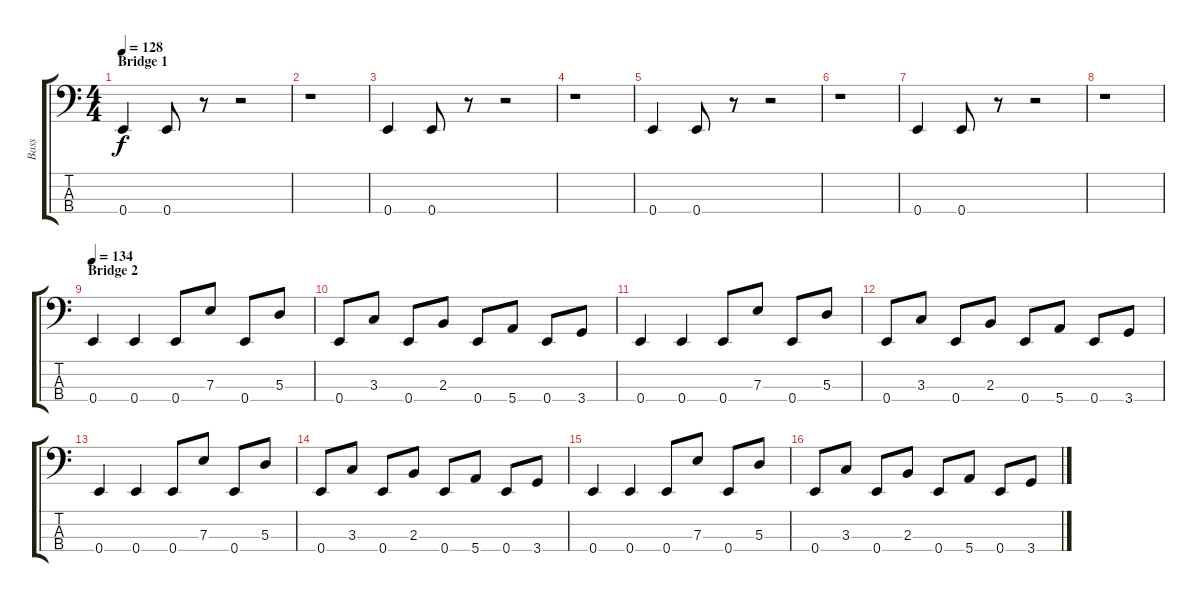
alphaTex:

\track ("Bass" "Bass") {instrument electricbasspick}
\staff {score tabs}
\tuning (G2 D2 A1 E1) {hide}
\ts (4 4)
\section ("" "Bridge 1")
\tempo 128
\clef f4
\ks c
0.4.4{dy f} 0.4.8 r.8 r.2 |
r.1 |
0.4.4 0.4.8 r.8 r.2 |
r.1 |
0.4.4 0.4.8 r.8 r.2 |
r.1 |
0.4.4 0.4.8 r.8 r.2 |
r.1 |
\section ("" "Bridge 2")
\tempo 134
0.4.4 0.4.4 0.4.8 7.3.8 0.4.8 5.3.8 |
0.4.8 3.3.8 0.4.8 2.3.8 0.4.8 5.4.8 0.4.8 3.4.8 |
0.4.4 0.4.4 0.4.8 7.3.8 0.4.8 5.3.8 |
0.4.8 3.3.8 0.4.8 2.3.8 0.4.8 5.4.8 0.4.8 3.4.8 |
0.4.4 0.4.4 0.4.8 7.3.8 0.4.8 5.3.8 |
0.4.8 3.3.8 0.4.8 2.3.8 0.4.8 5.4.8 0.4.8 3.4.8 |
0.4.4 0.4.4 0.4.8 7.3.8 0.4.8 5.3.8 |
0.4.8 3.3.8 0.4.8 2.3.8 0.4.8 5.4.8 0.4.8 3.4.8
